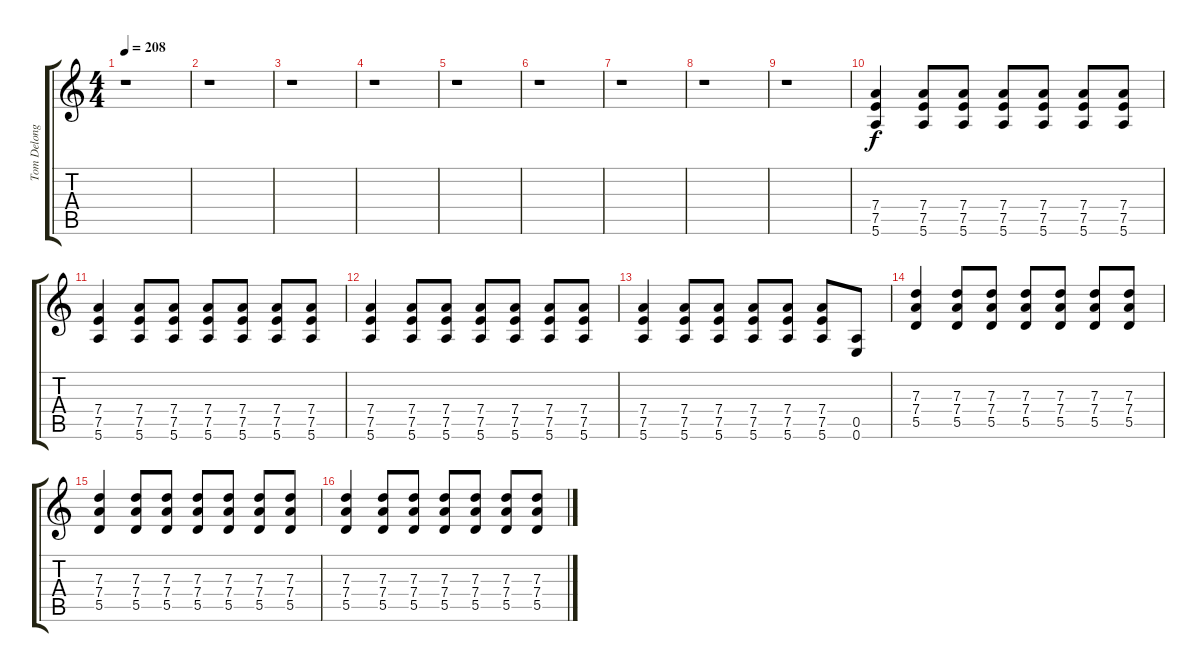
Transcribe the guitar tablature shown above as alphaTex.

\track ("Tom Delonge - Gtr. 1" "Tom Delong") {instrument distortionguitar}
\staff {score tabs}
\tuning (E4 B3 G3 D3 A2 E2) {hide}
\ts (4 4)
\tempo 208
\clef g2
\ks c
r.1{dy f instrument distortionguitar} |
r.1 |
r.1 |
r.1 |
r.1 |
r.1 |
r.1 |
r.1 |
r.1 |
(7.4 7.5 5.6).4 (7.4 7.5 5.6).8 (7.4 7.5 5.6).8 (7.4 7.5 5.6).8 (7.4 7.5 5.6).8 (7.4 7.5 5.6).8 (7.4 7.5 5.6).8 |
(7.4 7.5 5.6).4 (7.4 7.5 5.6).8 (7.4 7.5 5.6).8 (7.4 7.5 5.6).8 (7.4 7.5 5.6).8 (7.4 7.5 5.6).8 (7.4 7.5 5.6).8 |
(7.4 7.5 5.6).4 (7.4 7.5 5.6).8 (7.4 7.5 5.6).8 (7.4 7.5 5.6).8 (7.4 7.5 5.6).8 (7.4 7.5 5.6).8 (7.4 7.5 5.6).8 |
(7.4 7.5 5.6).4 (7.4 7.5 5.6).8 (7.4 7.5 5.6).8 (7.4 7.5 5.6).8 (7.4 7.5 5.6).8 (7.4 7.5 5.6).8 (0.5 0.6).8 |
(7.3 7.4 5.5).4 (7.3 7.4 5.5).8 (7.3 7.4 5.5).8 (7.3 7.4 5.5).8 (7.3 7.4 5.5).8 (7.3 7.4 5.5).8 (7.3 7.4 5.5).8 |
(7.3 7.4 5.5).4 (7.3 7.4 5.5).8 (7.3 7.4 5.5).8 (7.3 7.4 5.5).8 (7.3 7.4 5.5).8 (7.3 7.4 5.5).8 (7.3 7.4 5.5).8 |
(7.3 7.4 5.5).4 (7.3 7.4 5.5).8 (7.3 7.4 5.5).8 (7.3 7.4 5.5).8 (7.3 7.4 5.5).8 (7.3 7.4 5.5).8 (7.3 7.4 5.5).8
